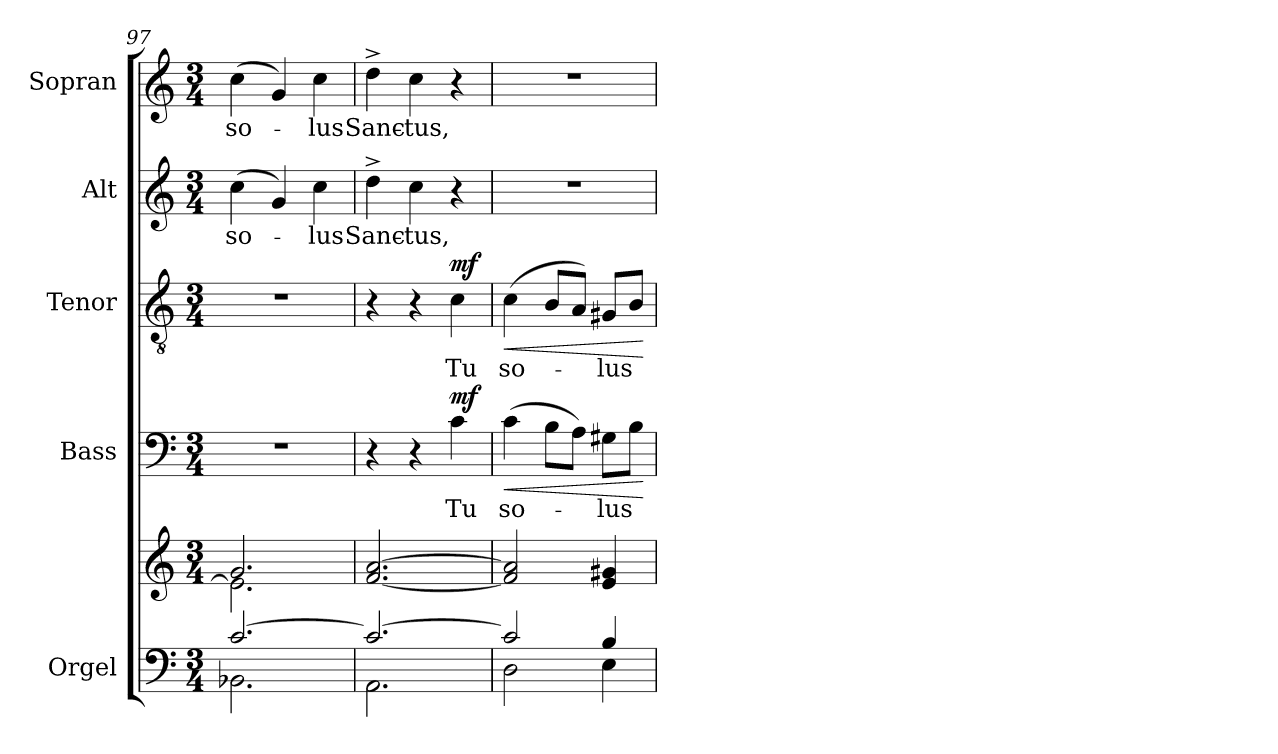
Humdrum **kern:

**kern	**kern	**kern	**text	**dynam	**kern	**text	**dynam	**kern	**text	**kern	**text
*part5	*part5	*part4	*part4	*part4	*part3	*part3	*part3	*part2	*part2	*part1	*part1
*staff6	*staff5	*staff4	*staff4	*staff4	*staff3	*staff3	*staff3	*staff2	*staff2	*staff1	*staff1
*I"Orgel	*	*I"Bass	*	*	*I"Tenor	*	*	*I"Alt	*	*I"Sopran	*
*I'Org.	*	*I'B.	*	*	*I'T.	*	*	*I'A.	*	*I'S.	*
*clefF4	*clefG2	*clefF4	*	*	*clefGv2	*	*	*clefG2	*	*clefG2	*
*k[]	*k[]	*k[]	*	*	*k[]	*	*	*k[]	*	*k[]	*
*C:	*C:	*C:	*	*	*C:	*	*	*C:	*	*C:	*
*M3/4	*M3/4	*M3/4	*	*	*M3/4	*	*	*M3/4	*	*M3/4	*
=97	=97	=97	=97	=97	=97	=97	=97	=97	=97	=97	=97
*^	*^	*	*	*	*	*	*	*	*	*	*
!	!	!	!	!	!	!	!	!	!	!	!LO:LY:b	!	!LO:LY:b
[>2.c/	2.BB-X\	2.g/	2.e\]	2.r	.	.	2.r	.	.	(>4cc\	so-	(>4cc\	so-
.	.	.	.	.	.	.	.	.	.	4g/)	.	4g/)	.
!	!	!	!	!	!	!	!	!	!	!	!LO:LY:b	!	!LO:LY:b
.	.	.	.	.	.	.	.	.	.	4cc\	-lus	4cc\	-lus
*	*	*v	*v	*	*	*	*	*	*	*	*	*	*
=98	=98	=98	=98	=98	=98	=98	=98	=98	=98	=98	=98	=98
!	!	!	!	!	!	!	!	!	!	!LO:LY:b	!	!LO:LY:b
2.c/_	2.AA\	[2.f/ [2.a/	4r	.	.	4r	.	.	4dd^>\	Sanc-	4dd^>\	Sanc-
!	!	!	!	!	!	!	!	!	!	!LO:LY:b	!	!LO:LY:b
.	.	.	4r	.	.	4r	.	.	4cc\	-tus,	4cc\	-tus,
!	!	!	!	!LO:LY:b	!LO:DY:a	!	!LO:LY:b	!LO:DY:a	!	!	!	!
.	.	.	4c\	Tu	mf	4c\	Tu	mf	4r	.	4r	.
!!LO:LB:g=z
=99	=99	=99	=99	=99	=99	=99	=99	=99	=99	=99	=99	=99
!	!	!	!	!LO:LY:b	!LO:HP:b	!	!LO:LY:b	!LO:HP:b	!	!	!	!
2c/]	2D\	2f/] 2a/]	(>4c\	so-	<	(>4c\	so-	<	2.r	.	2.r	.
.	.	.	8B\L	.	.	8B/L	.	.	.	.	.	.
.	.	.	8A\J)	.	.	8A/J)	.	.	.	.	.	.
!	!	!	!	!LO:LY:b	!	!	!LO:LY:b	!	!	!	!	!
4B/	4E\	4e/ 4g#X/	8G#X\L	-lus	.	8G#X/L	-lus	.	.	.	.	.
.	.	.	8B\J	.	.	8B/J	.	.	.	.	.	.
*v	*v	*	*	*	*	*	*	*	*	*	*	*
.	.	.	.	[	.	.	[	.	.	.	.
=	=	=	=	=	=	=	=	=	=	=	=
*-	*-	*-	*-	*-	*-	*-	*-	*-	*-	*-	*-
